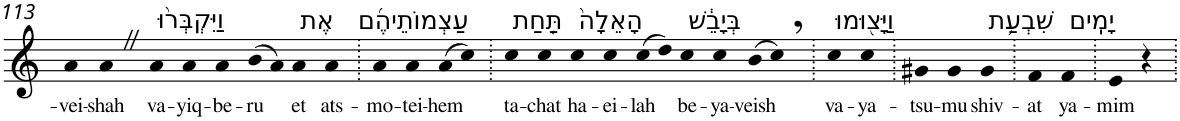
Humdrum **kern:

**kern	**text
*part1	*part1
*staff1	*staff1
*I"Piano	*
*I'Pno	*
!!LO:PB:g=z
*clefG2	*
*k[]	*
=113	=113
!	!LO:LY:b
4a	-vei-
!	!LO:LY:b
4aZ	-shah
!LO:TX:a:t=וַיִּקְבְּר֨וּ	!
!	!LO:LY:b
4a	va-
!	!LO:LY:b
4a	-yiq-
!	!LO:LY:b
4a	-be-
!	!LO:LY:b
(>8b	-ru
8a)	.
!LO:TX:a:t=אֶת	!
!	!LO:LY:b
4a	et
!LO:TX:a:t=עַצְמוֹתֵיהֶ֜ם	!
!	!LO:LY:b
4a	ats-
=114.	=114.
!	!LO:LY:b
4a	-mo-
!	!LO:LY:b
4a	-tei-
!	!LO:LY:b
(>8a	-hem
8cc)	.
=115.	=115.
!LO:TX:a:t=תַּ֤חַת	!
!	!LO:LY:b
4cc	ta-
!	!LO:LY:b
4cc	-chat
!LO:TX:a:t=הָאֵלָה֙	!
!	!LO:LY:b
4cc	ha-
!	!LO:LY:b
4cc	-ei-
!	!LO:LY:b
(>8cc	-lah
8dd)	.
!LO:TX:a:t=בְּיָבֵ֔שׁ	!
!	!LO:LY:b
4cc	be-
!	!LO:LY:b
4cc	-ya-
!	!LO:LY:b
(>8b	-veish
8cc,)	.
=116.	=116.
!LO:TX:a:t=וַיָּצ֖וּמוּ	!
!	!LO:LY:b
4cc	va-
!	!LO:LY:b
4cc	-ya-
=117.	=117.
!	!LO:LY:b
4g#X	-tsu-
!	!LO:LY:b
4g#	-mu
!LO:TX:a:t=שִׁבְעַ֥ת	!
!	!LO:LY:b
4g#	shiv-
=118.	=118.
!	!LO:LY:b
4f	-at
!LO:TX:a:t=יָמִֽים	!
!	!LO:LY:b
4f	ya-
=119.	=119.
!	!LO:LY:b
4e	-mim
4r	.
=.	=.
*-	*-
